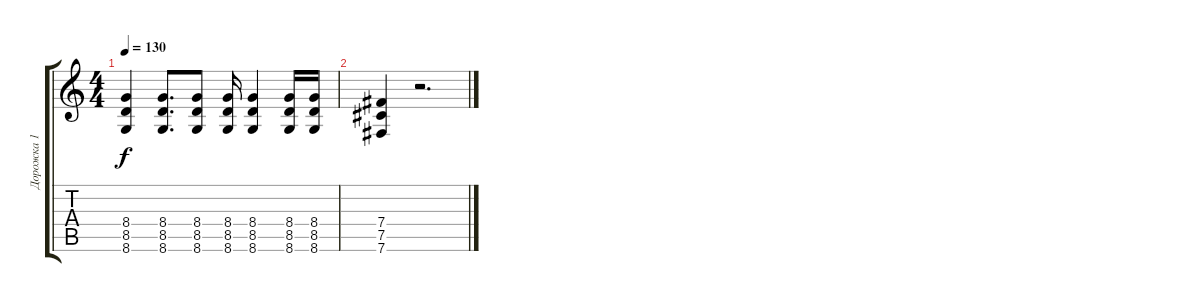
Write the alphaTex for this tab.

\track ("Дорожка 1" "Дорожка 1") {instrument distortionguitar}
\staff {score tabs}
\tuning (Db4 Ab3 E3 B2 Gb2 B1) {hide}
\ts (4 4)
\tempo 130
\clef g2
\ks c
(8.4 8.5 8.6).4{dy f} (8.4 8.5 8.6).8{d} (8.4 8.5 8.6).8 (8.4 8.5 8.6).16 (8.4 8.5 8.6).4 (8.4 8.5 8.6).16 (8.4 8.5 8.6).16 |
(7.4 7.5 7.6).4 r.2{d}
